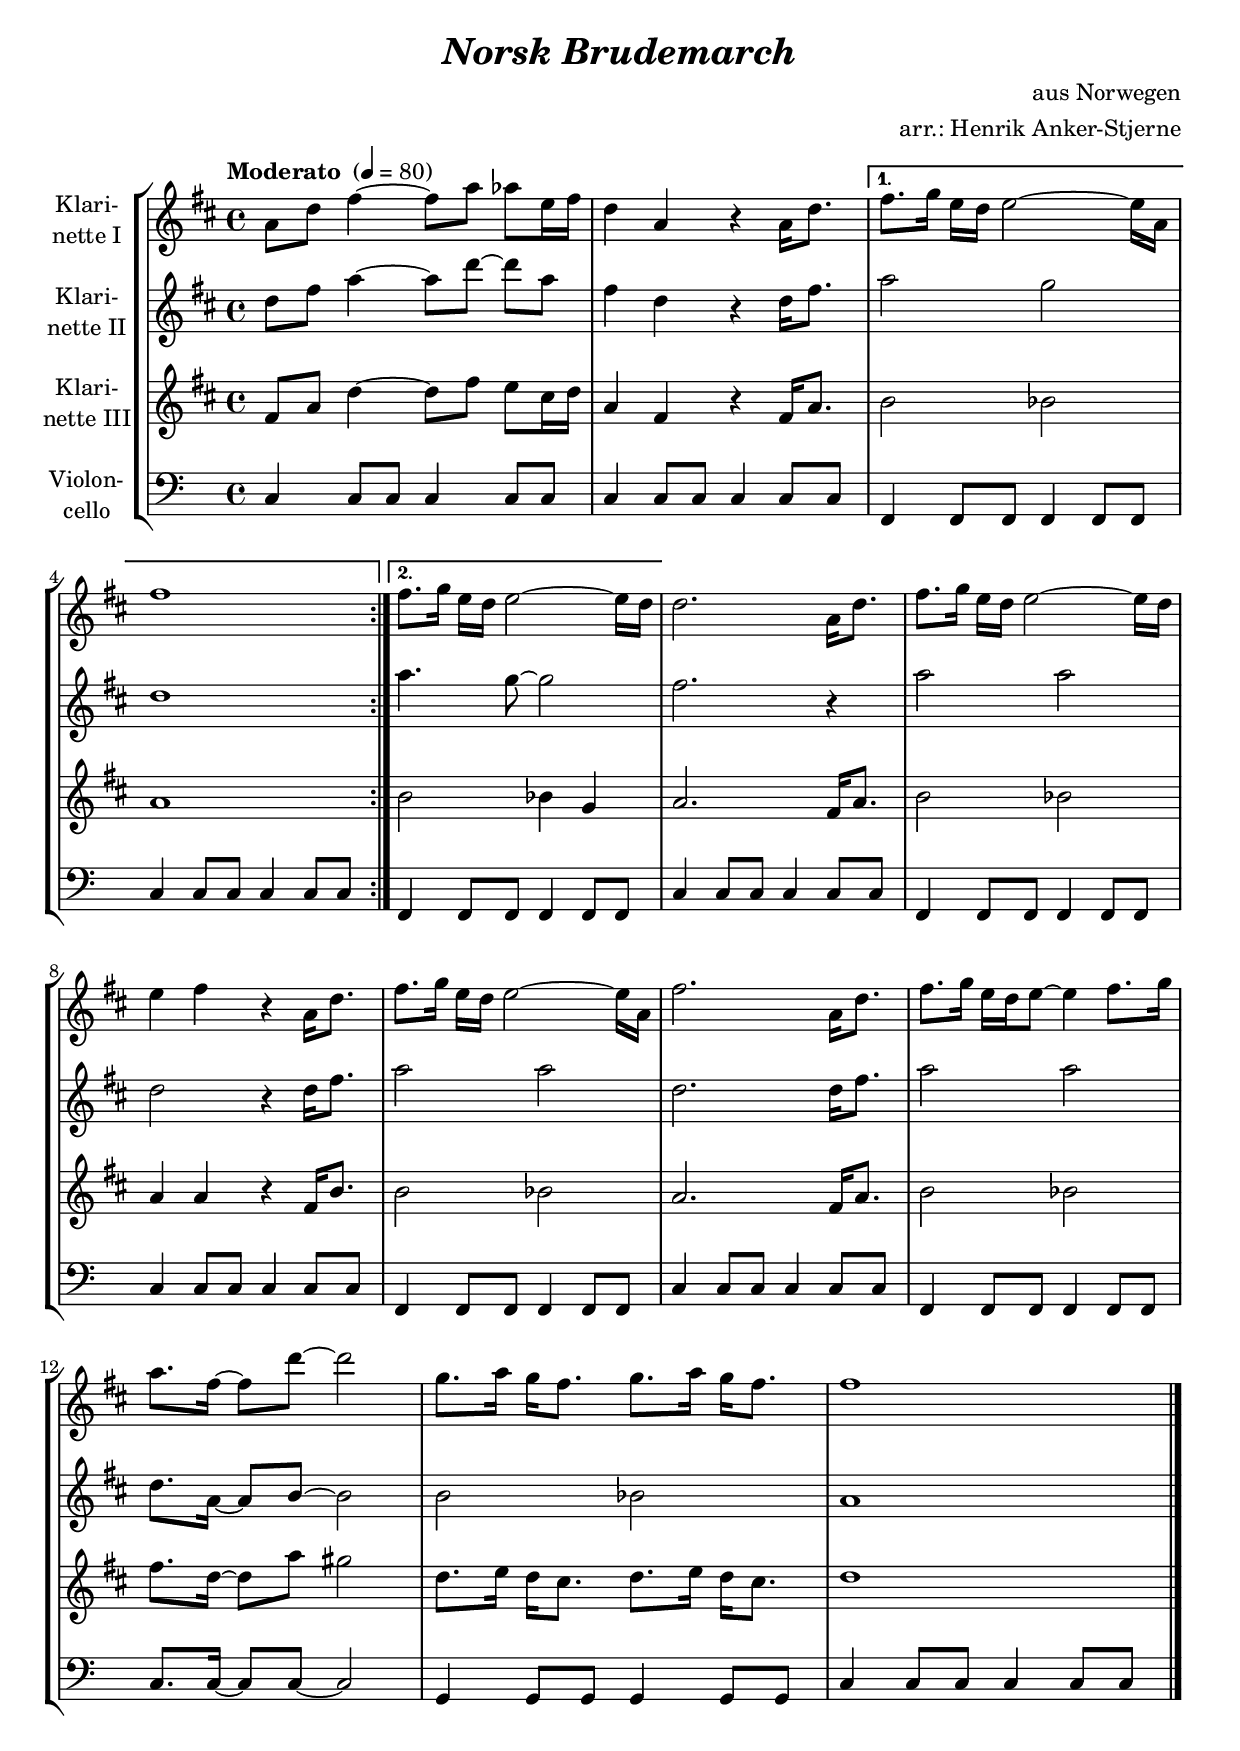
\version "2.18.2"
\include "deutsch.ly"

#(set-global-staff-size 20)

\header {
  title     = \markup \bold \italic "Norsk Brudemarch"
  composer  = "aus Norwegen"
  arranger  = "arr.: Henrik Anker-Stjerne"
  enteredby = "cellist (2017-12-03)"
%  piece     = ""
}

voiceconsts = {
  \key c \major
  \time 4/4
  \clef "treble"
%  \numericTimeSignature
  \compressFullBarRests
  % Set default beaming for all staves
%  \set Timing.beamExceptions = #'()
%  \set Timing.baseMoment     = #(ly:make-moment 1 4)
%  \set Timing.beatStructure  = #'(1 1 1)
  \tempo "Moderato " 4=80
}

micl = "clarinet"
mifl = "flute"
miob = "oboe"
mifh = "french horn"
mikl = "clarinet"
mist = "string ensemble 1"
miba = "cello"

va = \relative c'' {
  \voiceconsts

  \repeat volta 2 {
    g8 c e4~ e8 g ges d16 e
    c4 g r g16 c8.

  }
  \alternative {
    { e8. f16 d c d2~ d16 g, | e'1 }
    { e8. f16 d c d2~ d16 c }
  }
  
  c2. g16 c8.
  e f16 d c d2~ d16 c
  d4 e r g,16 c8.
  e f16 d c d2~ d16 g,

  e'2. g,16 c8.
  e f16 d c d8~ d4 e8. f16
  g8. e16~ e8 c'~ c2
  f,8. g16 f e8. f g16 f e8.
  e1 \bar "|."
}

vb = \relative c'' {
  \voiceconsts

  \repeat volta 2 {
    c8 e g4~ g8 c~ c[ g]
    e4 c r c16 e8.
  }
  \alternative {
    { g2 f | c1 }
    { g'4. f8~ f2 }
  }

  e2. r4
  g2 g
  c, r4 c16 e8.
  g2 g

  c,2. c16 e8.
  g2 g
  c,8. g16~ g8 a~ a2
  a as
  g1\bar "|."
}

vc = \relative c' {
  \voiceconsts

  \repeat volta 2 {
    e8 g c4~ c8 e d h16 c
    g4 e r e16 g8.
  }
  \alternative {
    { a2 as | g1 }
    { a2 as4 f }
  }

  g2. e16 g8.
  a2 as
  g4 g r e16 a8.
  a2 as

  g2. e16 g8.
  a2 as
  e'8. c16~ c8 g' fis2
  c8. d16 c h8. c d16 c h8.
  c1 \bar "|."
}

vd = \relative c {
  \voiceconsts
  \clef "bass"
  
  \repeat volta 2 {
    c4 c8 c c4 c8 c
    c4 c8 c c4 c8 c
  }
  \alternative {
    { f,4 f8 f f4 f8 f | c'4 c8 c c4 c8 c }
    { f,4 f8 f f4 f8 f }
  }

  c'4 c8 c c4 c8 c
  f,4 f8 f f4 f8 f
  c'4 c8 c c4 c8 c
  f,4 f8 f f4 f8 f
  
  c'4 c8 c c4 c8 c
  f,4 f8 f f4 f8 f
  c'8. c16~ c8 c~ c2
  g4 g8 g g4 g8 g
  c4 c8 c c4 c8 c \bar "|."
}


music = \new StaffGroup <<
      \new Staff {
	\set Staff.midiInstrument = \micl
	\set Staff.instrumentName = \markup \center-column { "Klari-" "nette I" }
	\transpose c d { \va }
      }

      \new Staff {
	\set Staff.midiInstrument = \micl
	\set Staff.instrumentName = \markup \center-column { "Klari-" "nette II" }
	\transpose c d { \vb }
      }

      \new Staff {
	\set Staff.midiInstrument = \micl
	\set Staff.instrumentName = \markup \center-column { "Klari-" "nette III" }
	\transpose c d { \vc }
      }

      \new Staff {
	\set Staff.midiInstrument = \miba
	\set Staff.instrumentName = \markup \center-column { "Violon-" "cello" }
	\transpose c c { \vd }
      }
>>

\book {
  \score {
    \music
    \layout {}
  }

  \score {
    \unfoldRepeats \music

    \midi {
      \context {
        \Score
      }
    }
  }
}
